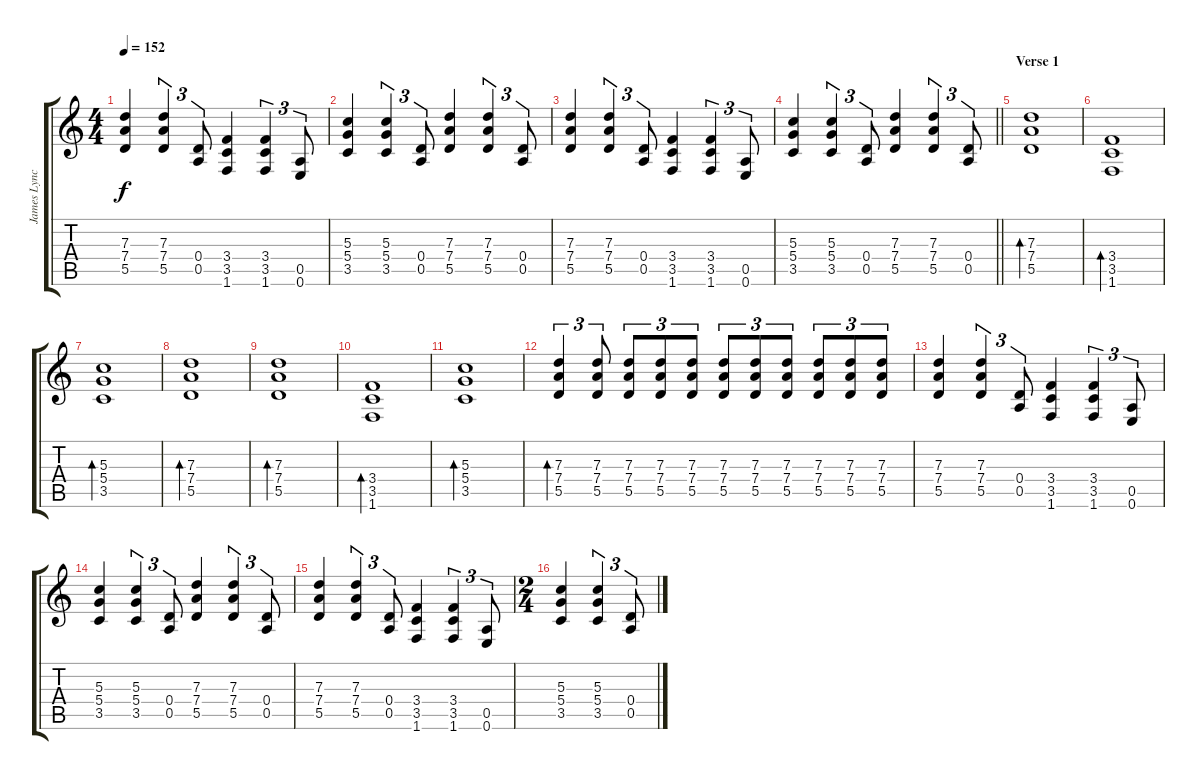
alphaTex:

\track ("James Lynch (Guitar Right)" "James Lync") {instrument distortionguitar}
\staff {score tabs}
\tuning (E4 B3 G3 D3 A2 E2) {hide}
\ts (4 4)
\tempo 152
\clef g2
\ks c
(7.3 7.4 5.5).4{dy f} (7.3 7.4 5.5).4{tu (3 2)} (0.4 0.5).8{tu (3 2)} (3.4 3.5 1.6).4 (3.4 3.5 1.6).4{tu (3 2)} (0.5 0.6).8{tu (3 2)} |
(5.3 5.4 3.5).4 (5.3 5.4 3.5).4{tu (3 2)} (0.4 0.5).8{tu (3 2)} (7.3 7.4 5.5).4 (7.3 7.4 5.5).4{tu (3 2)} (0.4 0.5).8{tu (3 2)} |
(7.3 7.4 5.5).4 (7.3 7.4 5.5).4{tu (3 2)} (0.4 0.5).8{tu (3 2)} (3.4 3.5 1.6).4 (3.4 3.5 1.6).4{tu (3 2)} (0.5 0.6).8{tu (3 2)} |
\barLineRight lightlight
(5.3 5.4 3.5).4 (5.3 5.4 3.5).4{tu (3 2)} (0.4 0.5).8{tu (3 2)} (7.3 7.4 5.5).4 (7.3 7.4 5.5).4{tu (3 2)} (0.4 0.5).8{tu (3 2)} |
\section ("" "Verse 1")
(7.3 7.4 5.5).1{bd 60} |
(3.4 3.5 1.6).1{bd 60} |
(5.3 5.4 3.5).1{bd 60} |
(7.3 7.4 5.5).1{bd 60} |
(7.3 7.4 5.5).1{bd 60} |
(3.4 3.5 1.6).1{bd 60} |
(5.3 5.4 3.5).1{bd 60} |
(7.3 7.4 5.5).4{tu (3 2) bd 60} (7.3 7.4 5.5).8{tu (3 2)} (7.3 7.4 5.5).8{tu (3 2)} (7.3 7.4 5.5).8{tu (3 2)} (7.3 7.4 5.5).8{tu (3 2)} (7.3 7.4 5.5).8{tu (3 2)} (7.3 7.4 5.5).8{tu (3 2)} (7.3 7.4 5.5).8{tu (3 2)} (7.3 7.4 5.5).8{tu (3 2)} (7.3 7.4 5.5).8{tu (3 2)} (7.3 7.4 5.5).8{tu (3 2)} |
(7.3 7.4 5.5).4 (7.3 7.4 5.5).4{tu (3 2)} (0.4 0.5).8{tu (3 2)} (3.4 3.5 1.6).4 (3.4 3.5 1.6).4{tu (3 2)} (0.5 0.6).8{tu (3 2)} |
(5.3 5.4 3.5).4 (5.3 5.4 3.5).4{tu (3 2)} (0.4 0.5).8{tu (3 2)} (7.3 7.4 5.5).4 (7.3 7.4 5.5).4{tu (3 2)} (0.4 0.5).8{tu (3 2)} |
(7.3 7.4 5.5).4 (7.3 7.4 5.5).4{tu (3 2)} (0.4 0.5).8{tu (3 2)} (3.4 3.5 1.6).4 (3.4 3.5 1.6).4{tu (3 2)} (0.5 0.6).8{tu (3 2)} |
\ts (2 4)
(5.3 5.4 3.5).4 (5.3 5.4 3.5).4{tu (3 2)} (0.4 0.5).8{tu (3 2)}
